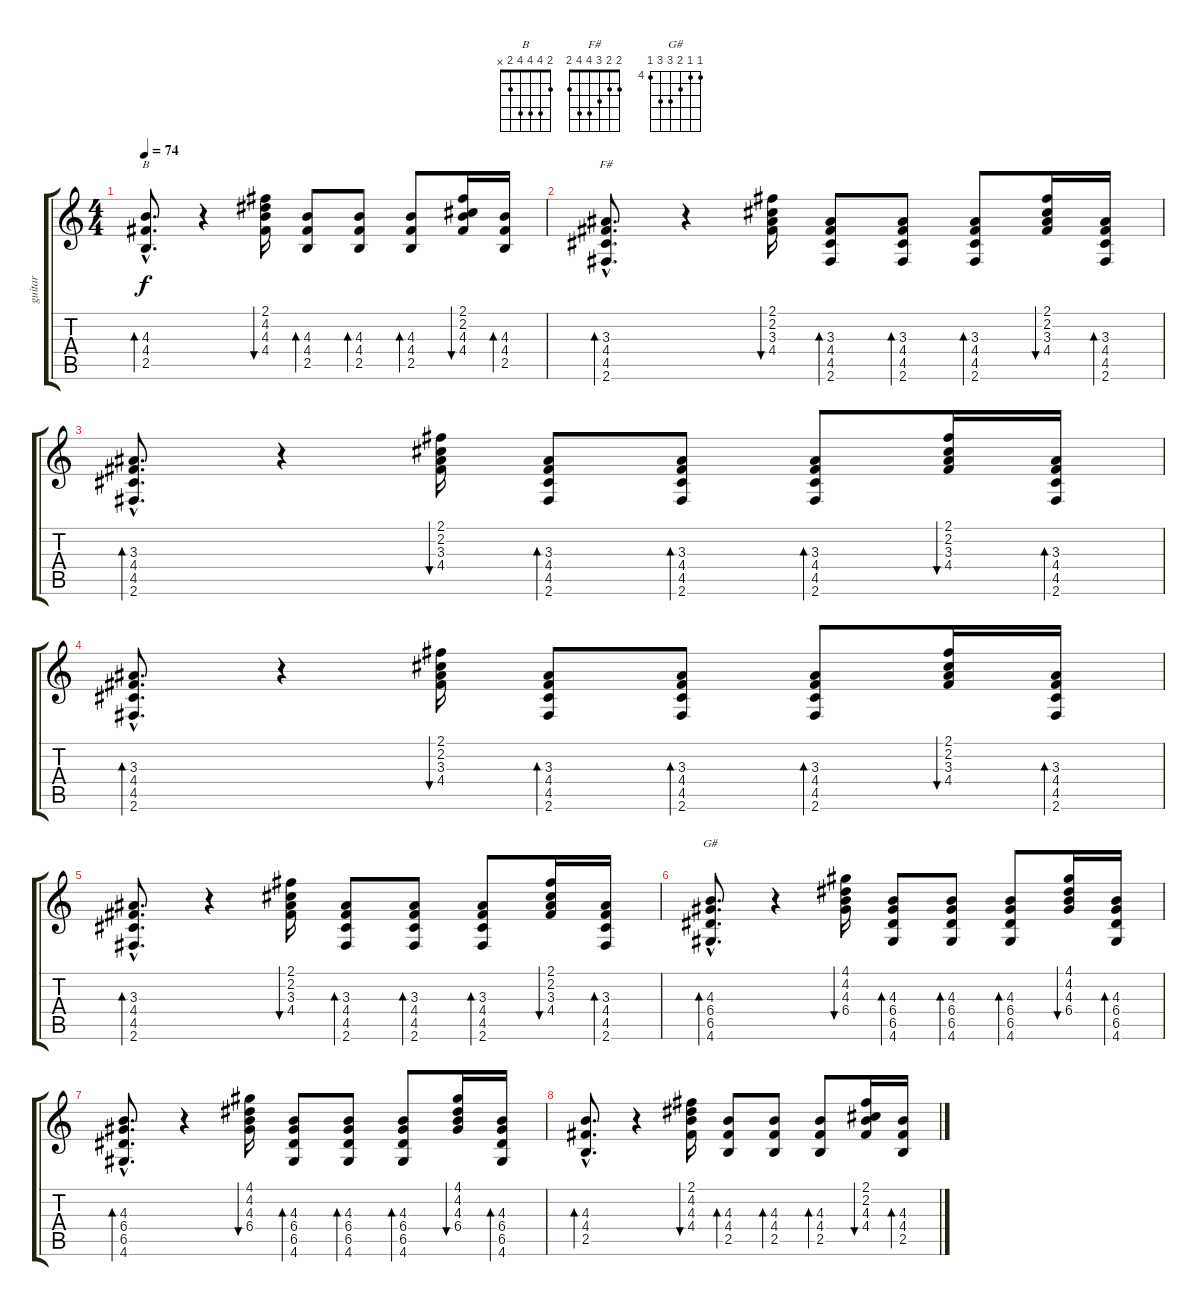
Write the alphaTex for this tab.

\track ("guitar" "guitar") {instrument acousticguitarsteel}
\staff {score tabs}
\tuning (E4 B3 G3 D3 A2 E2) {hide}
\chord ("B" 2 4 4 4 2 x)
\chord ("F#" 2 2 3 4 4 2)
\chord ("G#" 4 4 5 6 6 4) {firstfret 4}
\ts (4 4)
\tempo 74
\clef g2
\ks c
(4.3{hac} 4.4{hac} 2.5{hac}).8{d bd 60 ch "B" dy f} r.4 (2.1 4.2 4.3 4.4).16{bu 60} (4.3 4.4 2.5).8{bd 60} (4.3 4.4 2.5).8{bd 60} (4.3 4.4 2.5).8{bd 60} (2.1 2.2 4.3 4.4).16{bu 60} (4.3 4.4 2.5).16{bd 60} |
(3.3{hac} 4.4{hac} 4.5{hac} 2.6{hac}).8{d bd 60 ch "F#"} r.4 (2.1 2.2 3.3 4.4).16{bu 60} (3.3 4.4 4.5 2.6).8{bd 60} (3.3 4.4 4.5 2.6).8{bd 60} (3.3 4.4 4.5 2.6).8{bd 60} (2.1 2.2 3.3 4.4).16{bu 60} (3.3 4.4 4.5 2.6).16{bd 60} |
(3.3{hac} 4.4{hac} 4.5{hac} 2.6{hac}).8{d bd 60} r.4 (2.1 2.2 3.3 4.4).16{bu 60} (3.3 4.4 4.5 2.6).8{bd 60} (3.3 4.4 4.5 2.6).8{bd 60} (3.3 4.4 4.5 2.6).8{bd 60} (2.1 2.2 3.3 4.4).16{bu 60} (3.3 4.4 4.5 2.6).16{bd 60} |
(3.3{hac} 4.4{hac} 4.5{hac} 2.6{hac}).8{d bd 60} r.4 (2.1 2.2 3.3 4.4).16{bu 60} (3.3 4.4 4.5 2.6).8{bd 60} (3.3 4.4 4.5 2.6).8{bd 60} (3.3 4.4 4.5 2.6).8{bd 60} (2.1 2.2 3.3 4.4).16{bu 60} (3.3 4.4 4.5 2.6).16{bd 60} |
(3.3{hac} 4.4{hac} 4.5{hac} 2.6{hac}).8{d bd 60} r.4 (2.1 2.2 3.3 4.4).16{bu 60} (3.3 4.4 4.5 2.6).8{bd 60} (3.3 4.4 4.5 2.6).8{bd 60} (3.3 4.4 4.5 2.6).8{bd 60} (2.1 2.2 3.3 4.4).16{bu 60} (3.3 4.4 4.5 2.6).16{bd 60} |
(4.3{hac} 6.4{hac} 6.5{hac} 4.6{hac}).8{d bd 60 ch "G#"} r.4 (4.1 4.2 4.3 6.4).16{bu 60} (4.3 6.4 6.5 4.6).8{bd 60} (4.3 6.4 6.5 4.6).8{bd 60} (4.3 6.4 6.5 4.6).8{bd 60} (4.1 4.2 4.3 6.4).16{bu 60} (4.3 6.4 6.5 4.6).16{bd 60} |
(4.3{hac} 6.4{hac} 6.5{hac} 4.6{hac}).8{d bd 60} r.4 (4.1 4.2 4.3 6.4).16{bu 60} (4.3 6.4 6.5 4.6).8{bd 60} (4.3 6.4 6.5 4.6).8{bd 60} (4.3 6.4 6.5 4.6).8{bd 60} (4.1 4.2 4.3 6.4).16{bu 60} (4.3 6.4 6.5 4.6).16{bd 60} |
(4.3{hac} 4.4{hac} 2.5{hac}).8{d bd 60} r.4 (2.1 4.2 4.3 4.4).16{bu 60} (4.3 4.4 2.5).8{bd 60} (4.3 4.4 2.5).8{bd 60} (4.3 4.4 2.5).8{bd 60} (2.1 2.2 4.3 4.4).16{bu 60} (4.3 4.4 2.5).16{bd 60}
